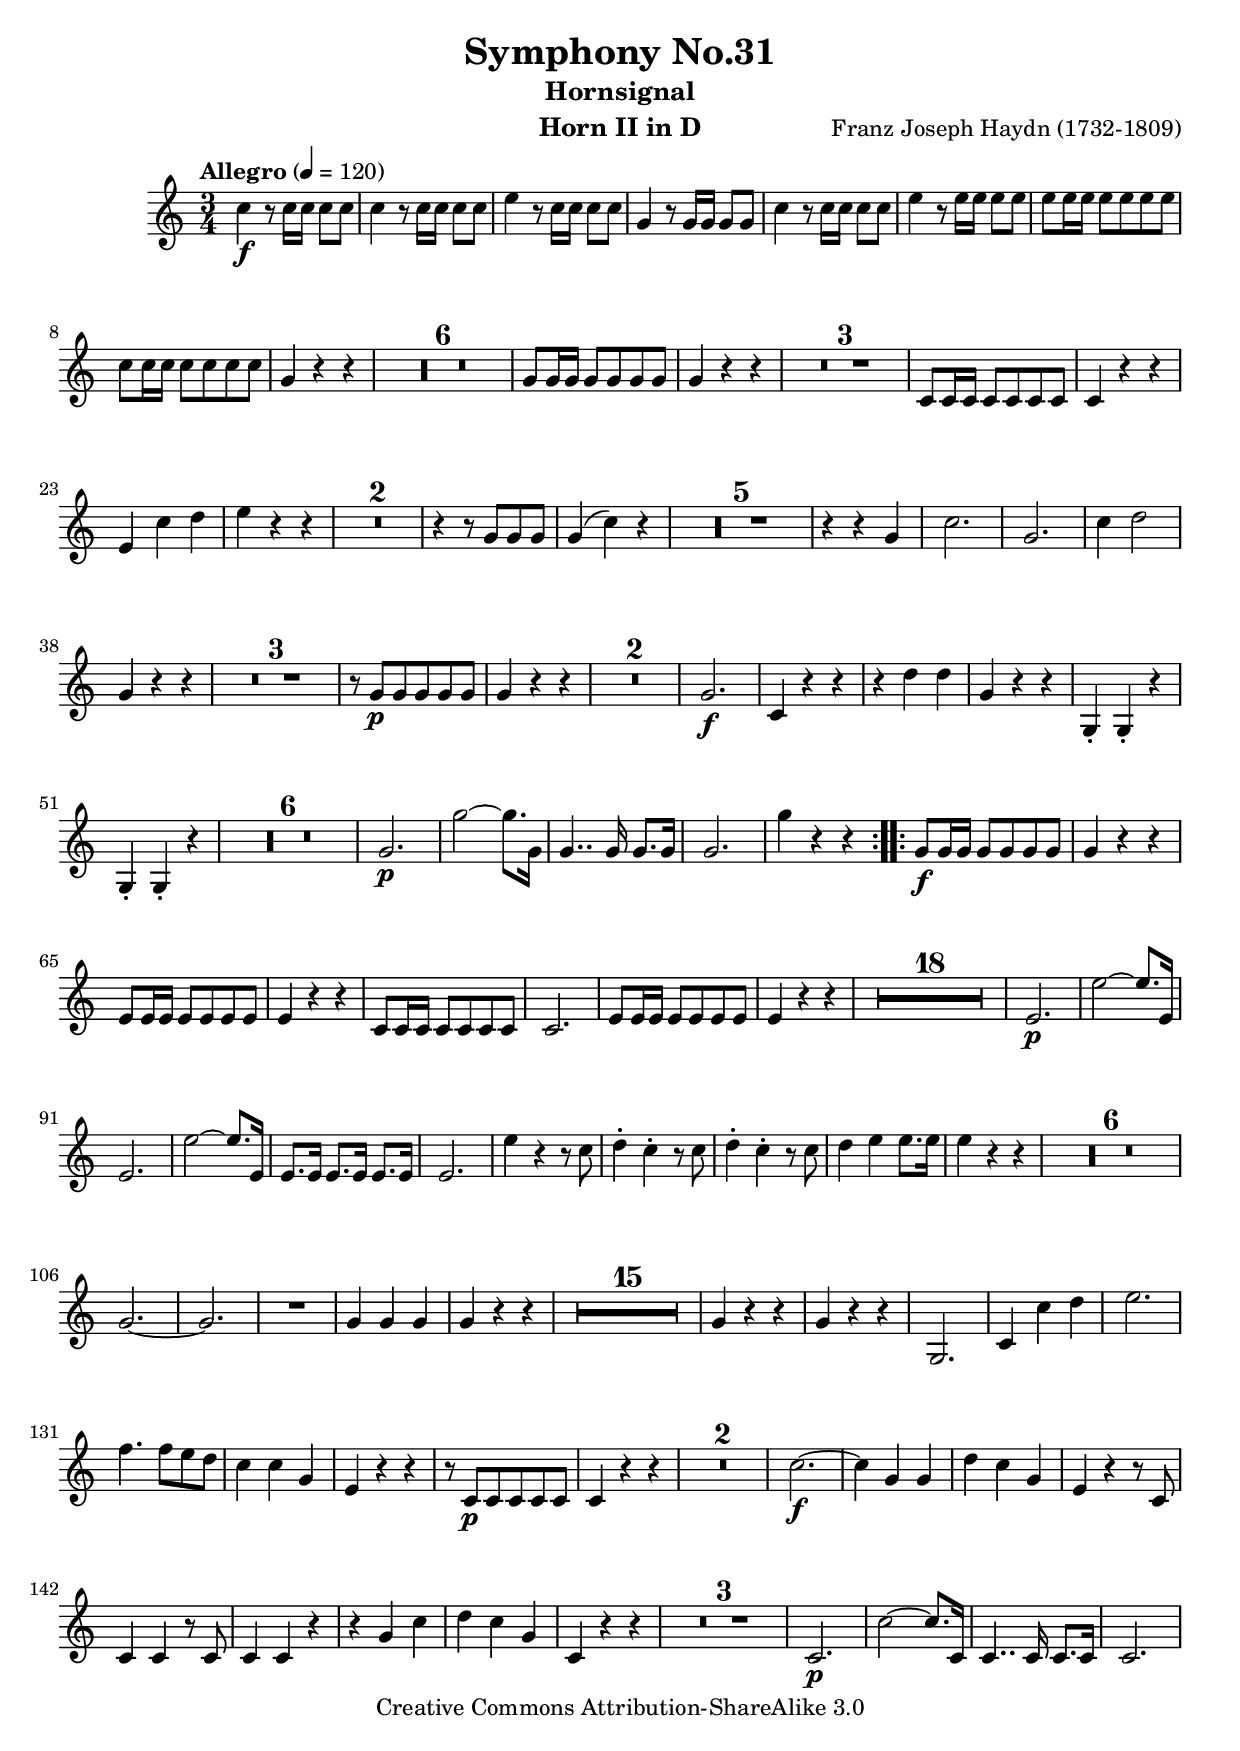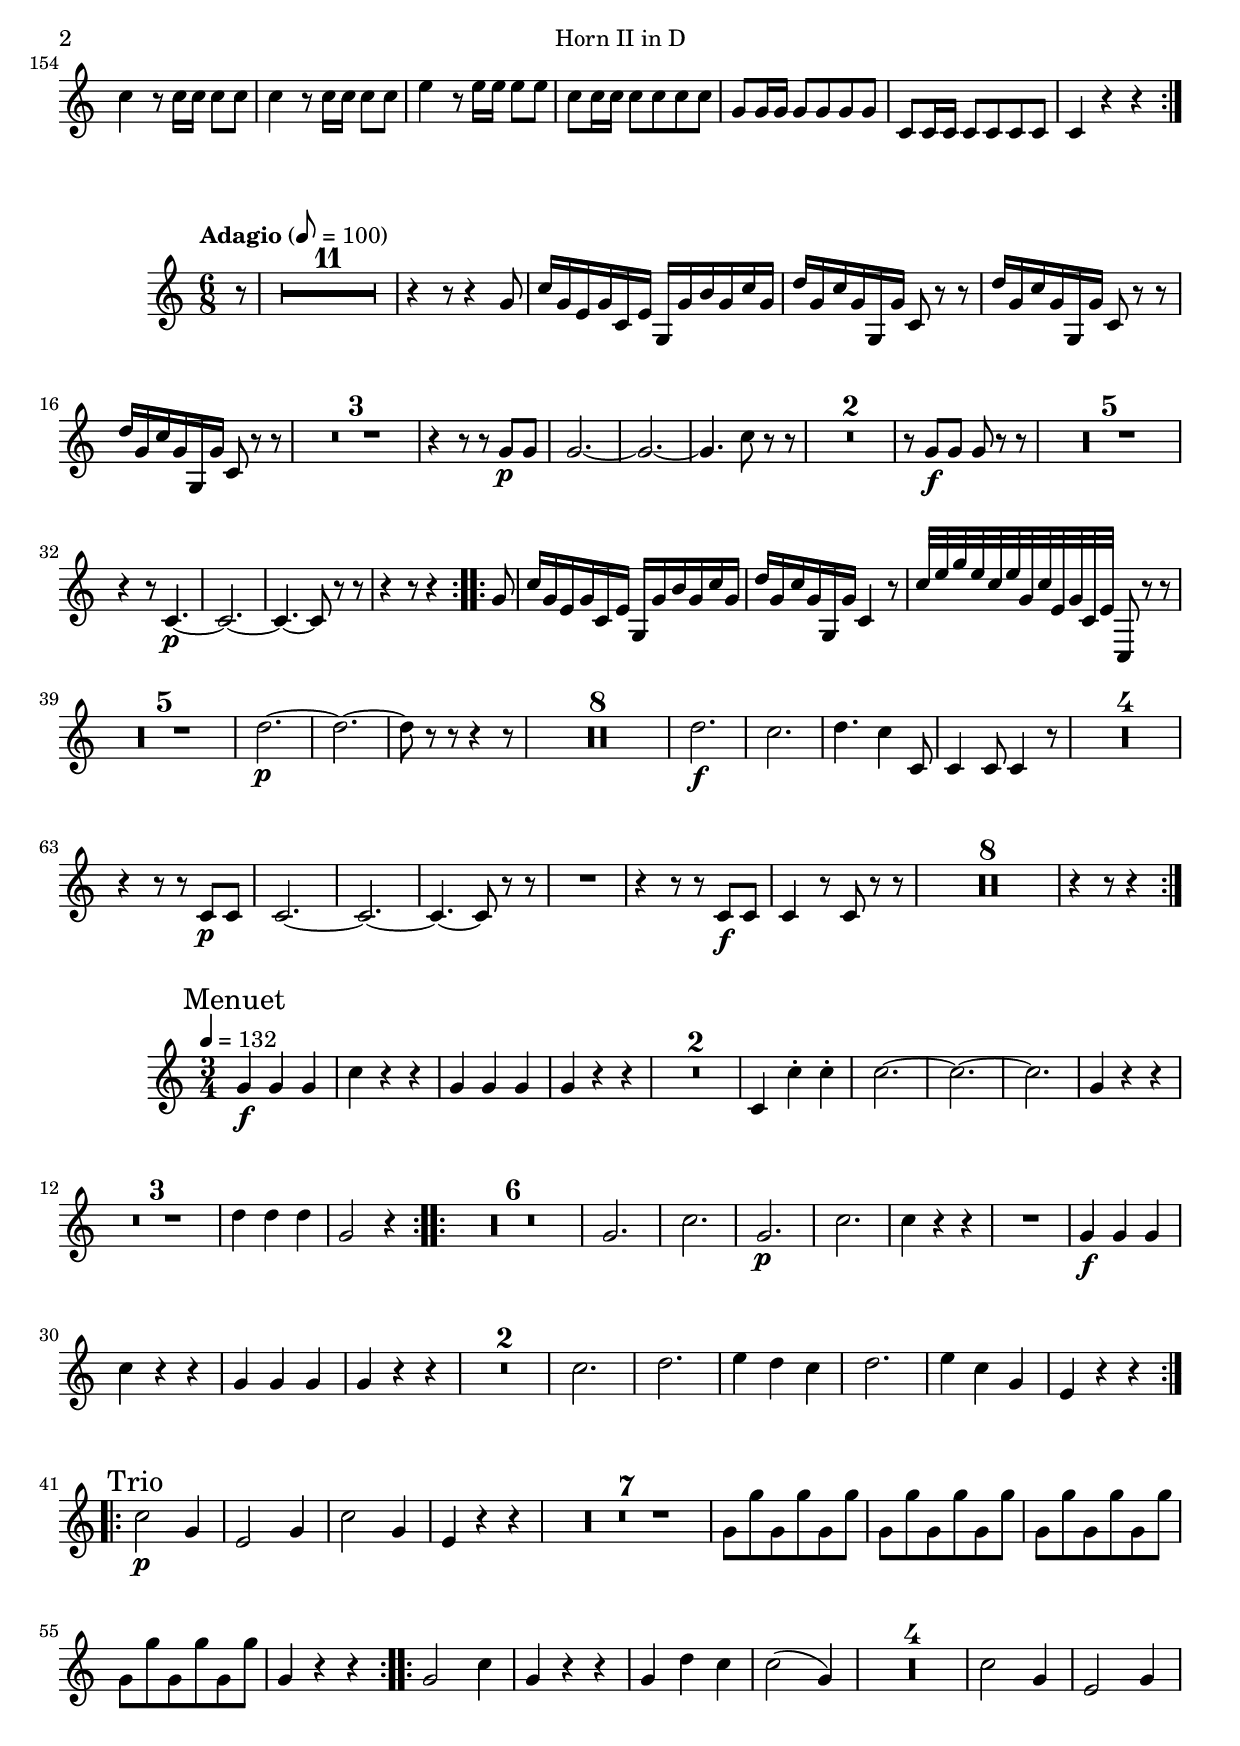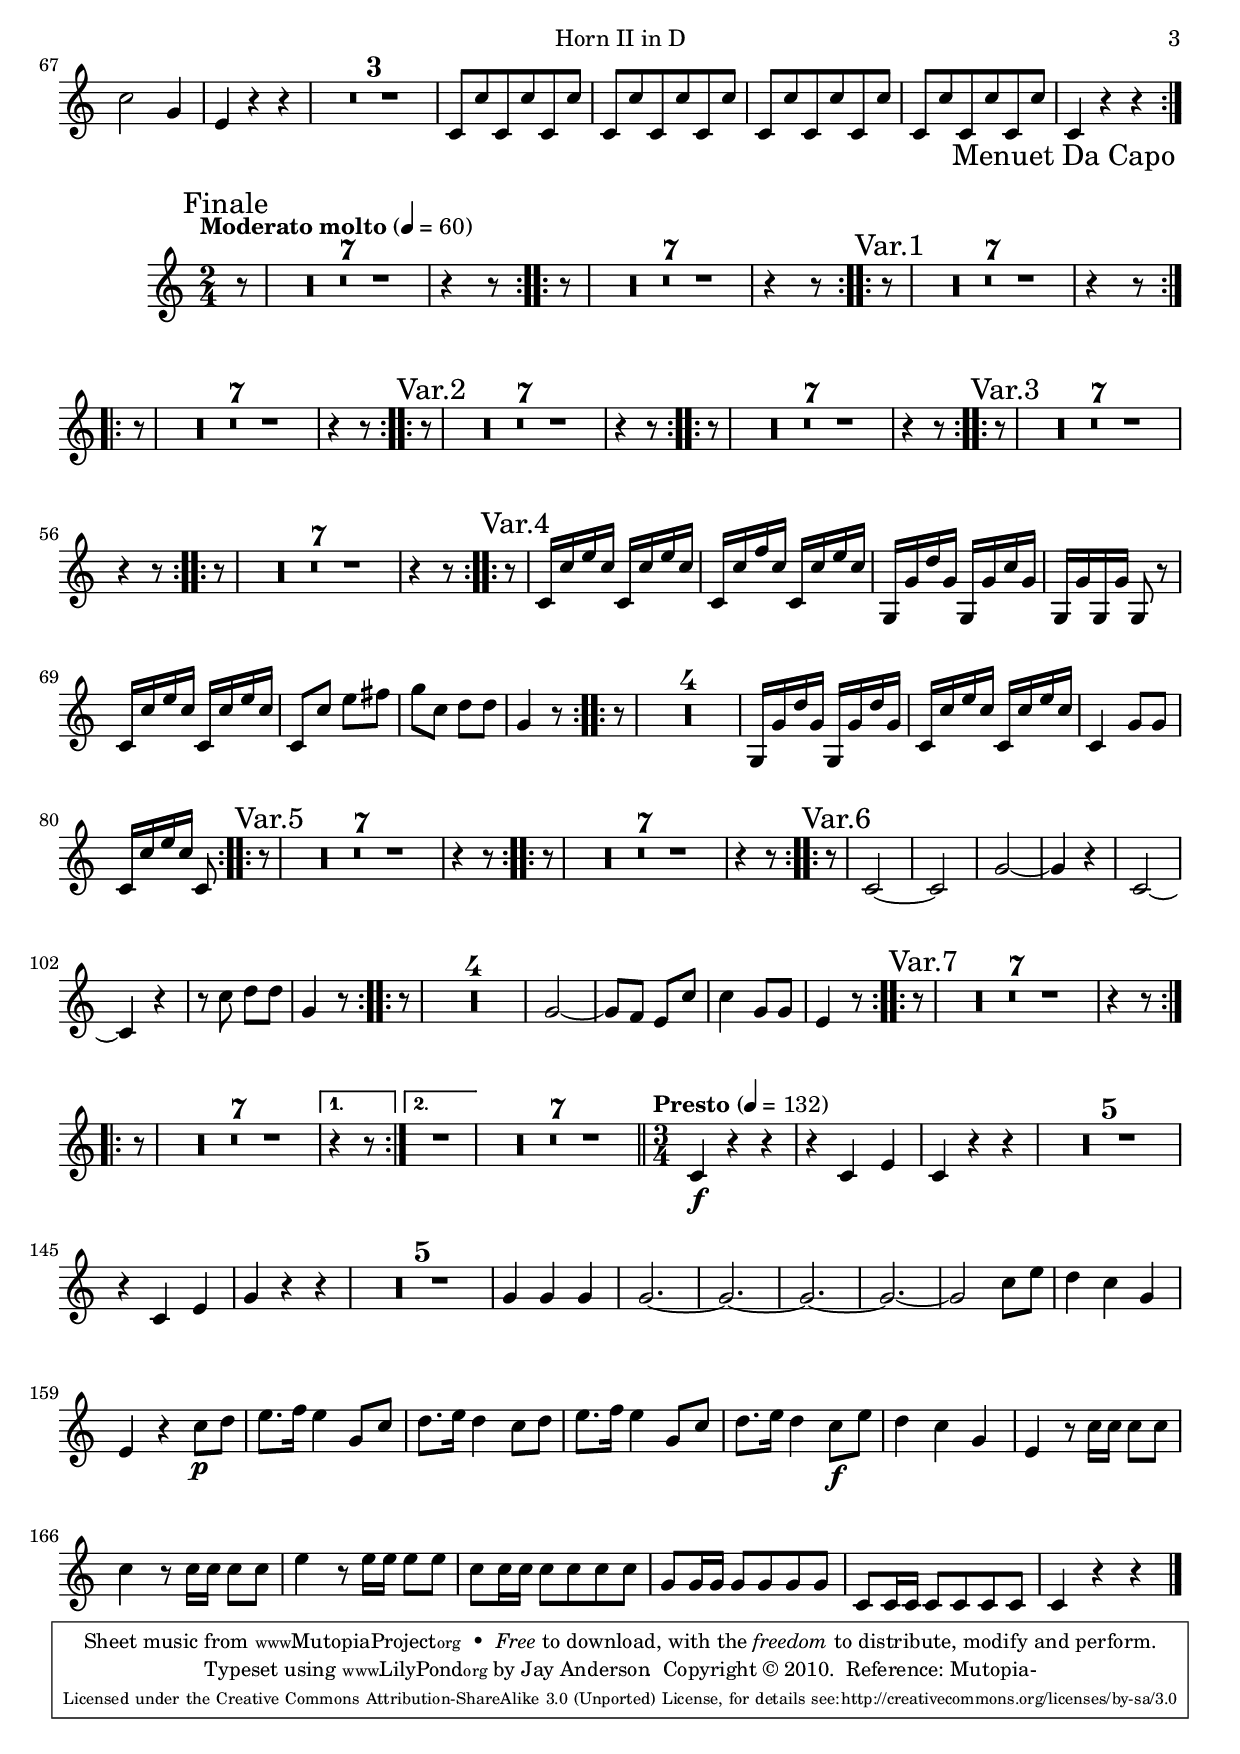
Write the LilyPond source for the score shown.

\version "2.13.34"

\include "defs.ily"
\version "2.13.34"

\include "defs.ily"

hornTwoMvtI = \relative c''
{
  \transposition d
  \repeat volta 2
  {
    c4\f r8 c16 c c8 c |
    c4 r8 c16 c c8 c |
    e4 r8 c16 c c8 c |
    g4 r8 g16 g g8 g |
    c4 r8 c16 c c8 c |
    e4 r8 e16 e e8 e |
    e8 e16 e e8 e e e |
    c8 c16 c c8 c c c |
    g4 r r |
    R2.*6 |
    g8 g16 g g8 g g g |
    g4 r r |
    R2.*3 |
    c,8 c16 c c8 c c c |
    c4 r r |
    e4 c' d |
    e r r |
    R2.*2 |
    r4 r8 g, g g |
    g4( c) r |
    R2.*5 |
    r4 r g |
    c2. |
    g |
    c4 d2 |
    g,4 r r |
    R2.*3 |
    r8 g\p g g g g |
    g4 r r |
    R2.*2 |
    g2.\f |
    c,4 r r |
    r d' d |
    g, r r |
    g,-. g-. r |
    g-. g-. r |
    R2.*6 |
    g'2.\p |
    g'2~ g8. g,16 |
    g4.. g16 g8. g16 |
    g2. |
    g'4 r r |
  }
  \repeat volta 2
  {
    g,8\f g16 g g8 g g g |
    g4 r r |
    e8 e16 e e8 e e e |
    e4 r r |
    c8 c16 c c8 c c c |
    c2. |
    e8 e16 e e8 e e e |
    e4 r r |
    R2.*18 |
    e2.\p |
    e'2~ e8. e,16 |
    e2. |
    e'2~ e8. e,16 |
    \repeat unfold 3 {e8. e16} |
    e2. |
    e'4 r r8 c |
    d4-. c-. r8 c |
    d4-. c-. r8 c |
    d4 e e8. e16 |
    e4 r r |
    R2.*6 |
    g,2.~ |
    g |
    R2. |
    g4 g g |
    g r r |
    R2.*15 |
    g4 r r |
    g r r |
    g,2. |
    c4 c' d |
    e2. |
    f4. f8 e d |
    c4 c g |
    e r r |
    r8 c\p c c c c |
    c4 r r |
    R2.*2 |
    c'2.~\f |
    c4 g g |
    d' c g |
    e r r8 c |
    c4 c r8 c |
    c4 c r |
    r g' c |
    d c g |
    c,4 r r |
    R2.*3 |
    c2.\p |
    c'2~ c8. c,16 |
    c4.. c16 c8. c16 |
    c2. |
    c'4 r8 c16 c c8 c |
    c4 r8 c16 c c8 c |
    e4 r8 e16 e e8 e |
    c8 c16 c c8 c c c |
    g8 g16 g g8 g g g |
    c,8 c16 c c8 c c c |
    c4 r r |
  }
}

hornTwoMvtII = \relative c''
{
  \transposition d
  \repeat volta 2
  {
    r8 |
    R2.*11 |
    r4 r8 r4 g8 |
    c16 g e g c, e g, g' b g c g |
    \repeat unfold 3 {d' g, c g g, g' c,8 r r |}
    R2.*3 |
    r4 r8 r g'\p g |
    g2.~ |
    g~ |
    g4. c8 r r |
    R2.*2 |
    r8 g\f g g r r |
    R2.*5 |
    r4 r8 c,4.~\p |
    c2.~ |
    c4.~ c8 r r |
    r4 r8 r4
  }
  \repeat volta 2
  {
    g'8 |
    c16 g e g c, e g, g' b g c g |
    d' g, c g g, g' c,4 r8 |
    c'32 e g e c e g, c e, g c, e %{\clef bass%} c,8 r r |
    R2.*5 |
    d''2.~\p |
    d~ |
    d8 r r r4 r8 |
    R2.*8 |
    d2.\f |
    c |
    d4. c4 c,8 |
    c4 c8 c4 r8 |
    R2.*4 |
    r4 r8 r c\p c |
    c2.~ |
    c~ |
    c4.~ c8 r r |
    R2. |
    r4 r8 r c\f c |
    c4 r8 c r r |
    R2.*8 |
    r4 r8 r4
  }
}

hornTwoMvtIII = \relative c''
{
  \transposition d
  \repeat volta 2
  {
    g4\f g g |
    c r r |
    g g g |
    g r r |
    R2.*2 |
    c,4 c'-. c-. |
    c2.~ |
    c~ |
    c |
    g4 r r |
    R2.*3 |
    d'4 d d |
    g,2 r4 |
  }
  \repeat volta 2
  {
    R2.*6 |
    g2. |
    c |
    g\p |
    c |
    c4 r r |
    R2. |
    g4\f g g |
    c r r |
    g g g |
    g r r |
    R2.*2 |
    c2. |
    d |
    e4 d c |
    d2. |
    e4 c g |
    e r r |
  }
  \repeat volta 2
  {
    c'2\p g4 |
    e2 g4 |
    c2 g4 |
    e r r |
    R2.*7 |
    \repeat unfold 4 {\repeat unfold 3 {g8 g'}} |
    g,4 r r |
  }
  \repeat volta 2
  {
    g2 c4 |
    g r r |
    g d' c |
    c2( g4) |
    R2.*4 |
    c2 g4 |
    e2 g4 |
    c2 g4 |
    e r r |
    R2.*3 |
    \repeat unfold 4 {\repeat unfold 3 {c8 c'}} |
    c,4 r r |
  }
}

hornTwoMvtIV = \relative c'
{
  \transposition d
  %Intro, Var.1-3
  \repeat unfold 4
  {
    \repeat volta 2
    {
      r8 |
      R2*7 |
      r4 r8
    }
    \repeat volta 2
    {
      r8 |
      R2*7 |
      r4 r8
    }
  }
  %Var.4
  \repeat volta 2
  {
    r8 |
    \repeat unfold 2 {c16 c' e c} |
    c, c' f c c, c' e c |
    g, g' d' g, g, g' c g |
    g, g' g, g' g,8 r |
    \repeat unfold 2 {c16 c' e c} |
    c,8 c' e fis |
    g c, d d |
    g,4 r8
  }
  \repeat volta 2
  {
    r8 |
    R2*4 |
    \repeat unfold 2 {g,16 g' d' g,} |
    \repeat unfold 2 {c,16 c' e c} |
    c,4 g'8 g |
    c,16 c' e c c,8
  }
  %Var.5
  \repeat volta 2
  {
    r8 |
    R2*7 |
    r4 r8
  }
  \repeat volta 2
  {
    r8 |
    R2*7 |
    r4 r8
  }
  %Var.6
  \repeat volta 2
  {
    r8 |
    c2~ |
    c |
    g'~ |
    g4 r |
    c,2~ |
    c4 r |
    r8 c' d d |
    g,4 r8
  }
  \repeat volta 2
  {
    r8 |
    R2*4 |
    g2~ |
    g8 f e c' |
    c4 g8 g |
    e4 r8
  }
  %Var.7
  \repeat volta 2
  {
    r8 |
    R2*7 |
    r4 r8
  }
  \repeat volta 2
  {
    r8 |
    R2*7 |
  }
  \alternative
  {
    {r4 r8}
    {R2 |}
  }
  R2*7 |

  %Presto
  %3/4
  c4\f r r |
  r c e |
  c r r |
  R2.*5 |
  r4 c e |
  g r r |
  R2.*5 |
  g4 g g |
  \repeat unfold 4 {g2.~ |}
  g2 c8 e |
  d4 c g |
  e4 r c'8\p d |
  e8. f16 e4 g,8 c |
  d8. e16 d4 c8 d |
  e8. f16 e4 g,8 c |
  d8. e16 d4 c8\f e |
  d4 c g |
  e4 r8 c'16 c c8 c |
  c4 r8 c16 c c8 c |
  e4 r8 e16 e e8 e |
  c8 c16 c c8 c c c |
  g8 g16 g g8 g g g |
  c,8 c16 c c8 c c c |
  c4 r r |
}

instrument = "Horn II in D"
\include "header.ily"

\score { \new Staff { << \hornTwoMvtI \outlineMvtI >> } }
\score { \new Staff { << \hornTwoMvtII \outlineMvtII >> } }
\score { \new Staff { << \hornTwoMvtIII \outlineMvtIII >> } }
\score { \new Staff { << \hornTwoMvtIV \outlineMvtIV >> } }
